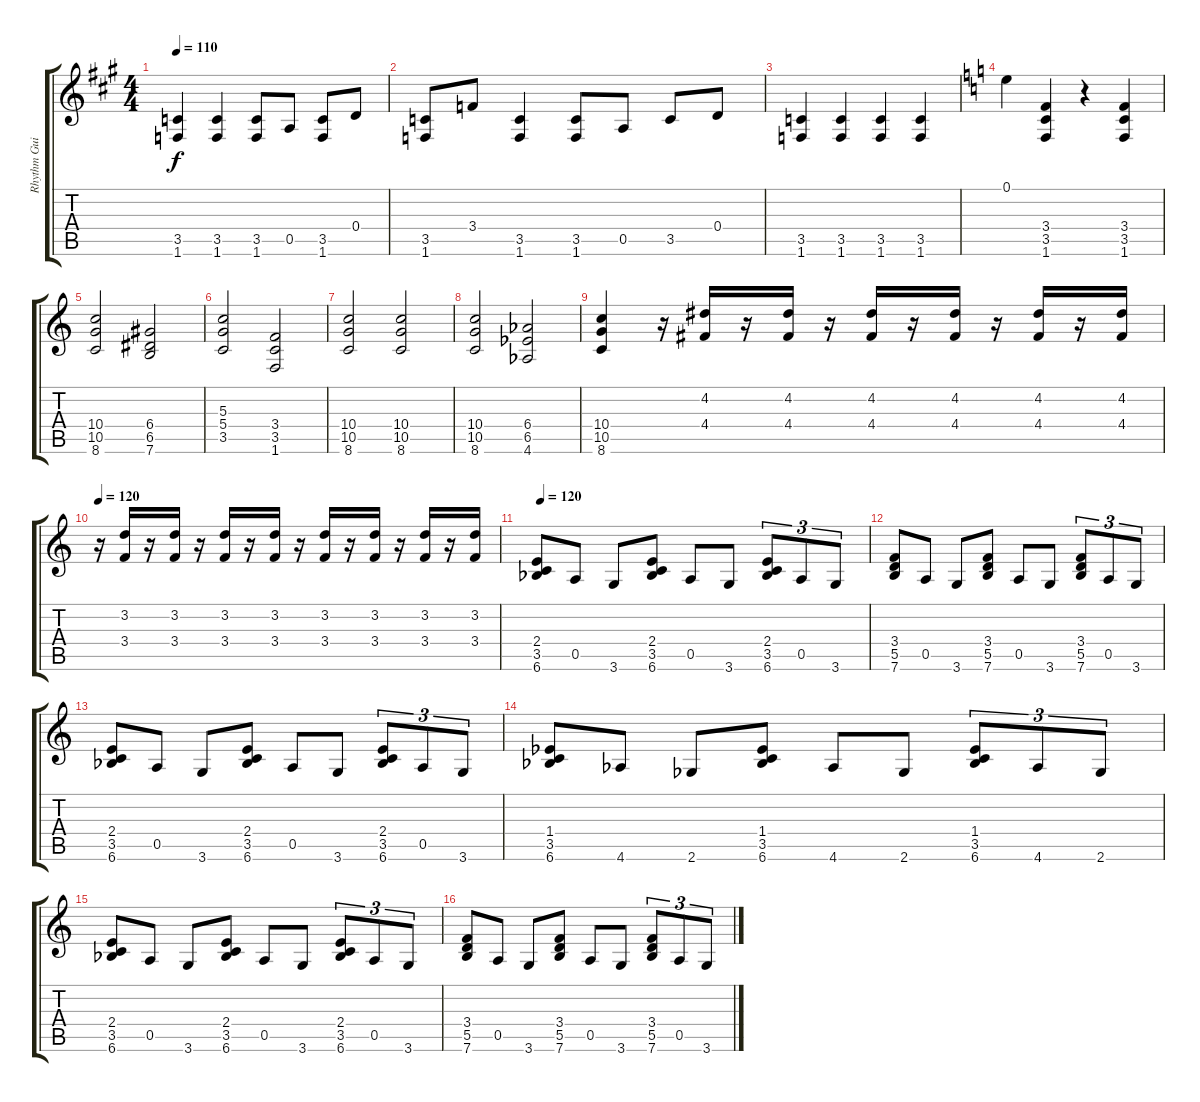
\track ("Rhythm Guitars" "Rhythm Gui") {instrument electricguitarjazz}
\staff {score tabs}
\tuning (E4 B3 G3 D3 A2 E2) {hide}
\ts (4 4)
\tempo 110
\clef g2
\ks a
(3.5 1.6).4{dy f} (3.5 1.6).4 (3.5 1.6).8 0.5.8 (3.5 1.6).8 0.4.8 |
(3.5 1.6).8 3.4.8 (3.5 1.6).4 (3.5 1.6).8 0.5.8 3.5.8 0.4.8 |
(3.5 1.6).4 (3.5 1.6).4 (3.5 1.6).4 (3.5 1.6).4 |
\ks c
0.1.4 (3.4 3.5 1.6).4 r.4 (3.4 3.5 1.6).4 |
(10.4 10.5 8.6).2 (6.4 6.5 7.6).2 |
(5.3 5.4 3.5).2 (3.4 3.5 1.6).2 |
(10.4 10.5 8.6).2 (10.4 10.5 8.6).2 |
(10.4 10.5 8.6).2 (6.4{acc b} 6.5{acc b} 4.6{acc b}).2 |
(10.4 10.5 8.6).4 r.16 (4.2 4.4).16 r.16 (4.2 4.4).16 r.16 (4.2 4.4).16 r.16 (4.2 4.4).16 r.16 (4.2 4.4).16 r.16 (4.2 4.4).16 |
\tempo 120
r.16 (3.2 3.4).16 r.16 (3.2 3.4).16 r.16 (3.2 3.4).16 r.16 (3.2 3.4).16 r.16 (3.2 3.4).16 r.16 (3.2 3.4).16 r.16 (3.2 3.4).16 r.16 (3.2 3.4).16 |
\tempo 120
(2.4 3.5 6.6{acc b}).8 0.5.8 3.6.8 (2.4 3.5 6.6{acc b}).8 0.5.8 3.6.8 (2.4 3.5 6.6{acc b}).8{tu (3 2)} 0.5.8{tu (3 2)} 3.6.8{tu (3 2)} |
(3.4 5.5 7.6).8 0.5.8 3.6.8 (3.4 5.5 7.6).8 0.5.8 3.6.8 (3.4 5.5 7.6).8{tu (3 2)} 0.5.8{tu (3 2)} 3.6.8{tu (3 2)} |
(2.4 3.5 6.6{acc b}).8 0.5.8 3.6.8 (2.4 3.5 6.6{acc b}).8 0.5.8 3.6.8 (2.4 3.5 6.6{acc b}).8{tu (3 2)} 0.5.8{tu (3 2)} 3.6.8{tu (3 2)} |
(1.4{acc b} 3.5 6.6{acc b}).8 4.6{acc b}.8 2.6{acc b}.8 (1.4{acc b} 3.5 6.6{acc b}).8 4.6{acc b}.8 2.6{acc b}.8 (1.4{acc b} 3.5 6.6{acc b}).8{tu (3 2)} 4.6{acc b}.8{tu (3 2)} 2.6{acc b}.8{tu (3 2)} |
(2.4 3.5 6.6{acc b}).8 0.5.8 3.6.8 (2.4 3.5 6.6{acc b}).8 0.5.8 3.6.8 (2.4 3.5 6.6{acc b}).8{tu (3 2)} 0.5.8{tu (3 2)} 3.6.8{tu (3 2)} |
(3.4 5.5 7.6).8 0.5.8 3.6.8 (3.4 5.5 7.6).8 0.5.8 3.6.8 (3.4 5.5 7.6).8{tu (3 2)} 0.5.8{tu (3 2)} 3.6.8{tu (3 2)}
